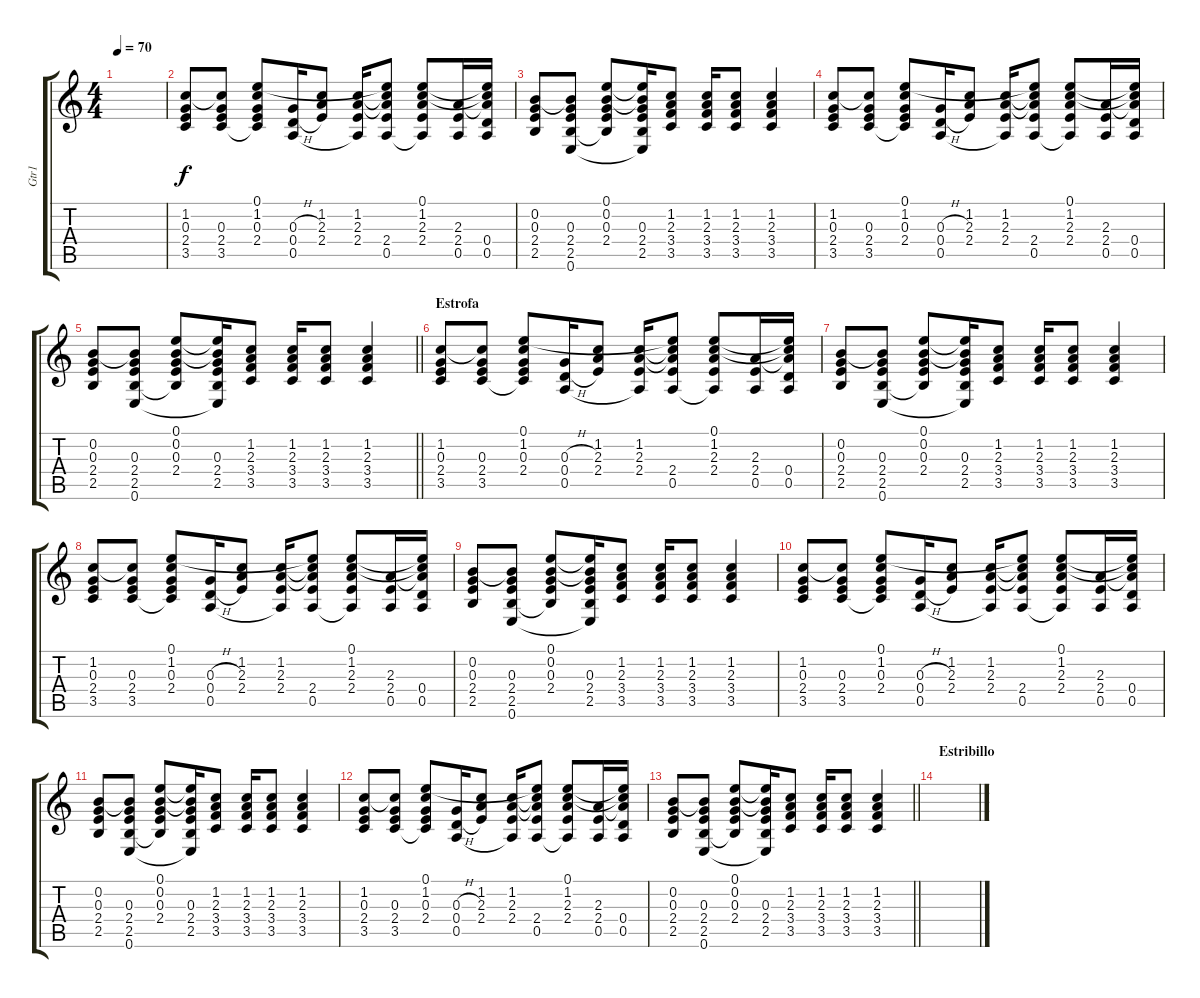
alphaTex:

\track ("Gtr1" "Gtr1") {instrument acousticguitarsteel}
\staff {score tabs}
\tuning (E4 B3 G3 D3 A2 E2) {hide}
\ts (4 4)
\tempo 70
\clef g2
\ks c
|
(1.2 0.3 2.4 3.5).8 (1.2{t} 0.3 2.4 3.5).8 (0.1 1.2 0.3 2.4 3.5{t}).8 (0.3{h} 0.4{h} 0.5).16 (1.2 2.3 2.4).8 (1.2 2.3 2.4 0.5{t}).16 (0.1{t} 1.2{t} 2.3{t} 2.4 0.5).8 (0.1 1.2 2.3 2.4 0.5{t}).8 (2.3 2.4 0.5).16 (0.1{t} 1.2{t} 2.3{t} 0.4 0.5).16 |
(0.2 0.3 2.4 2.5).8 (0.2{t} 0.3 2.4 2.5 0.6).8 (0.1 0.2 0.3 2.4 2.5{t}).8 (0.1{t} 0.2{t} 0.3 2.4 2.5 0.6{t}).16 (1.2 2.3 3.4 3.5).8 (1.2 2.3 3.4 3.5).16 (1.2 2.3 3.4 3.5).8 (1.2 2.3 3.4 3.5).4 |
(1.2 0.3 2.4 3.5).8 (1.2{t} 0.3 2.4 3.5).8 (0.1 1.2 0.3 2.4 3.5{t}).8 (0.3{h} 0.4{h} 0.5).16 (1.2 2.3 2.4).8 (1.2 2.3 2.4 0.5{t}).16 (0.1{t} 1.2{t} 2.3{t} 2.4 0.5).8 (0.1 1.2 2.3 2.4 0.5{t}).8 (2.3 2.4 0.5).16 (0.1{t} 1.2{t} 2.3{t} 0.4 0.5).16 |
\barLineRight lightlight
(0.2 0.3 2.4 2.5).8 (0.2{t} 0.3 2.4 2.5 0.6).8 (0.1 0.2 0.3 2.4 2.5{t}).8 (0.1{t} 0.2{t} 0.3 2.4 2.5 0.6{t}).16 (1.2 2.3 3.4 3.5).8 (1.2 2.3 3.4 3.5).16 (1.2 2.3 3.4 3.5).8 (1.2 2.3 3.4 3.5).4 |
\section ("" "Estrofa")
(1.2 0.3 2.4 3.5).8 (1.2{t} 0.3 2.4 3.5).8 (0.1 1.2 0.3 2.4 3.5{t}).8 (0.3{h} 0.4{h} 0.5).16 (1.2 2.3 2.4).8 (1.2 2.3 2.4 0.5{t}).16 (0.1{t} 1.2{t} 2.3{t} 2.4 0.5).8 (0.1 1.2 2.3 2.4 0.5{t}).8 (2.3 2.4 0.5).16 (0.1{t} 1.2{t} 2.3{t} 0.4 0.5).16 |
(0.2 0.3 2.4 2.5).8 (0.2{t} 0.3 2.4 2.5 0.6).8 (0.1 0.2 0.3 2.4 2.5{t}).8 (0.1{t} 0.2{t} 0.3 2.4 2.5 0.6{t}).16 (1.2 2.3 3.4 3.5).8 (1.2 2.3 3.4 3.5).16 (1.2 2.3 3.4 3.5).8 (1.2 2.3 3.4 3.5).4 |
(1.2 0.3 2.4 3.5).8 (1.2{t} 0.3 2.4 3.5).8 (0.1 1.2 0.3 2.4 3.5{t}).8 (0.3{h} 0.4{h} 0.5).16 (1.2 2.3 2.4).8 (1.2 2.3 2.4 0.5{t}).16 (0.1{t} 1.2{t} 2.3{t} 2.4 0.5).8 (0.1 1.2 2.3 2.4 0.5{t}).8 (2.3 2.4 0.5).16 (0.1{t} 1.2{t} 2.3{t} 0.4 0.5).16 |
(0.2 0.3 2.4 2.5).8 (0.2{t} 0.3 2.4 2.5 0.6).8 (0.1 0.2 0.3 2.4 2.5{t}).8 (0.1{t} 0.2{t} 0.3 2.4 2.5 0.6{t}).16 (1.2 2.3 3.4 3.5).8 (1.2 2.3 3.4 3.5).16 (1.2 2.3 3.4 3.5).8 (1.2 2.3 3.4 3.5).4 |
(1.2 0.3 2.4 3.5).8 (1.2{t} 0.3 2.4 3.5).8 (0.1 1.2 0.3 2.4 3.5{t}).8 (0.3{h} 0.4{h} 0.5).16 (1.2 2.3 2.4).8 (1.2 2.3 2.4 0.5{t}).16 (0.1{t} 1.2{t} 2.3{t} 2.4 0.5).8 (0.1 1.2 2.3 2.4 0.5{t}).8 (2.3 2.4 0.5).16 (0.1{t} 1.2{t} 2.3{t} 0.4 0.5).16 |
(0.2 0.3 2.4 2.5).8 (0.2{t} 0.3 2.4 2.5 0.6).8 (0.1 0.2 0.3 2.4 2.5{t}).8 (0.1{t} 0.2{t} 0.3 2.4 2.5 0.6{t}).16 (1.2 2.3 3.4 3.5).8 (1.2 2.3 3.4 3.5).16 (1.2 2.3 3.4 3.5).8 (1.2 2.3 3.4 3.5).4 |
(1.2 0.3 2.4 3.5).8 (1.2{t} 0.3 2.4 3.5).8 (0.1 1.2 0.3 2.4 3.5{t}).8 (0.3{h} 0.4{h} 0.5).16 (1.2 2.3 2.4).8 (1.2 2.3 2.4 0.5{t}).16 (0.1{t} 1.2{t} 2.3{t} 2.4 0.5).8 (0.1 1.2 2.3 2.4 0.5{t}).8 (2.3 2.4 0.5).16 (0.1{t} 1.2{t} 2.3{t} 0.4 0.5).16 |
\barLineRight lightlight
(0.2 0.3 2.4 2.5).8 (0.2{t} 0.3 2.4 2.5 0.6).8 (0.1 0.2 0.3 2.4 2.5{t}).8 (0.1{t} 0.2{t} 0.3 2.4 2.5 0.6{t}).16 (1.2 2.3 3.4 3.5).8 (1.2 2.3 3.4 3.5).16 (1.2 2.3 3.4 3.5).8 (1.2 2.3 3.4 3.5).4 |
\section ("" "Estribillo")
